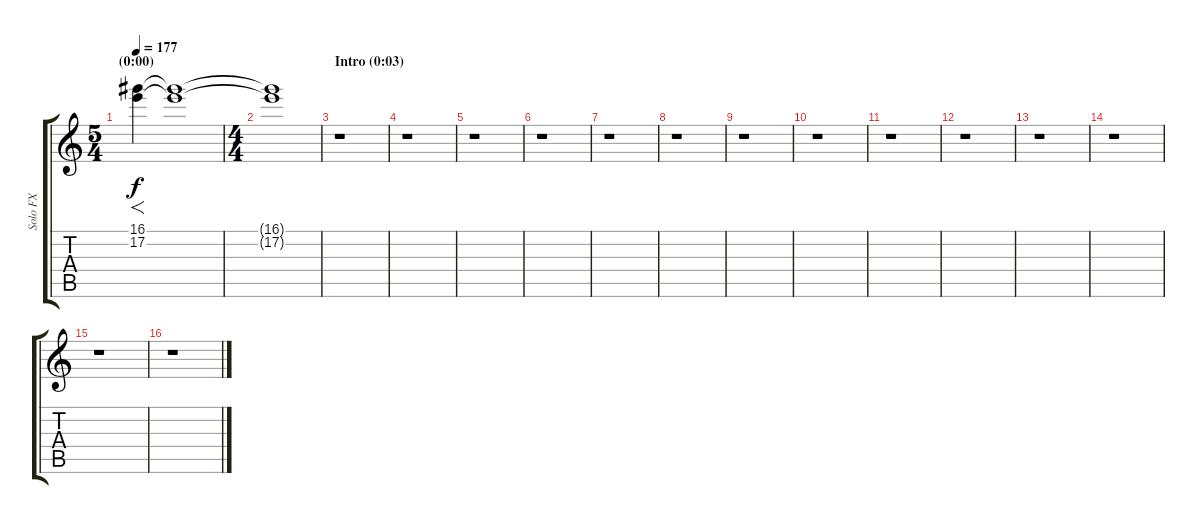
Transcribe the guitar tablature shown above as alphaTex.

\track ("Solo FX" "Solo FX") {instrument distortionguitar}
\staff {score tabs}
\tuning (E4 B3 G3 D3 A2 D2) {hide}
\ts (5 4)
\section ("" "(0:00)")
\tempo 177
\clef g2
\ks c
(16.1 17.2).4{f dy f volume 2 balance 16 instrument fx7echoes} (16.1{t} 17.2{t}).1{volume 9} |
\ts (4 4)
(16.1{t} 17.2{t}).1{balance 13} |
\section ("" "Intro (0:03)")
r.1 |
r.1 |
r.1 |
r.1 |
r.1 |
r.1 |
r.1 |
r.1 |
r.1 |
r.1 |
r.1 |
r.1 |
r.1 |
r.1
